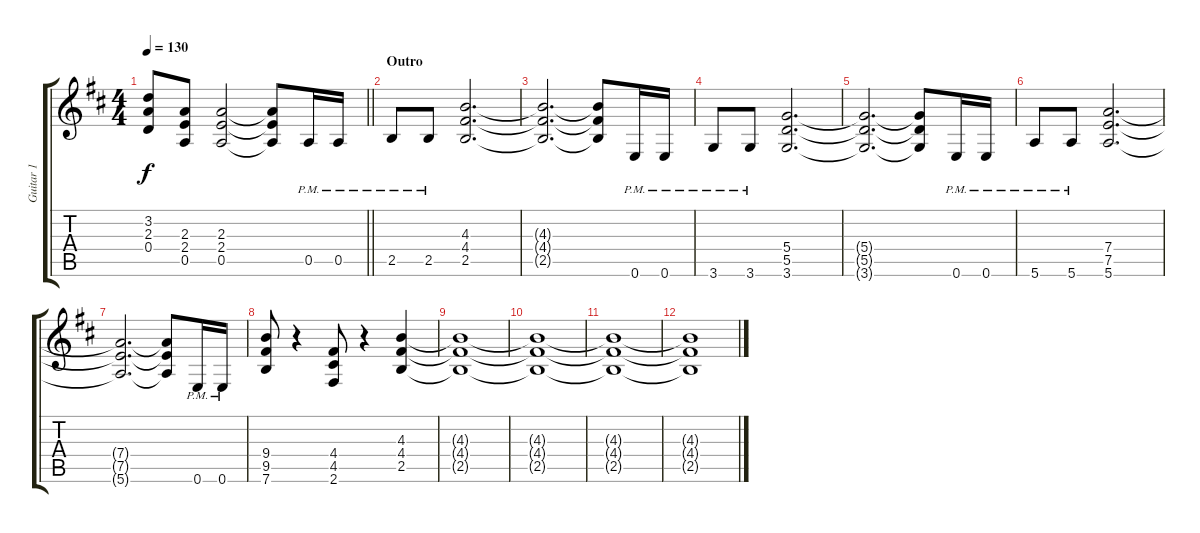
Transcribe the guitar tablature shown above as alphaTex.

\track ("Guitar 1" "Guitar 1") {instrument acousticguitarsteel}
\staff {score tabs}
\tuning (E4 B3 G3 D3 A2 E2) {hide}
\ts (4 4)
\tempo 130
\clef g2
\barLineRight lightlight
\ks d
(3.2{t} 2.3{t} 0.4{t}).8{dy f} (2.3 2.4 0.5).8 (2.3 2.4 0.5).2 (2.3{t} 2.4{t} 0.5{t}).8 0.5{pm}.16 0.5{pm}.16 |
\section ("" "Outro")
2.5{pm}.8 2.5{pm}.8 (4.3 4.4 2.5).2{d} |
(4.3{t} 4.4{t} 2.5{t}).2{d} (4.3{t} 4.4{t} 2.5{t}).8 0.6{pm}.16 0.6{pm}.16 |
3.6{pm}.8 3.6{pm}.8 (5.4 5.5 3.6).2{d} |
(5.4{t} 5.5{t} 3.6{t}).2{d} (5.4{t} 5.5{t} 3.6{t}).8 0.6{pm}.16 0.6{pm}.16 |
5.6{pm}.8 5.6{pm}.8 (7.4 7.5 5.6).2{d} |
(7.4{t} 7.5{t} 5.6{t}).2{d} (7.4{t} 7.5{t} 5.6{t}).8 0.6{pm}.16 0.6{pm}.16 |
(9.4 9.5 7.6).8 r.4 (4.4 4.5 2.6).8 r.4 (4.3 4.4 2.5).4 |
(4.3{t} 4.4{t} 2.5{t}).1 |
(4.3{t} 4.4{t} 2.5{t}).1{volume 0} |
(4.3{t} 4.4{t} 2.5{t}).1 |
(4.3{t} 4.4{t} 2.5{t}).1
